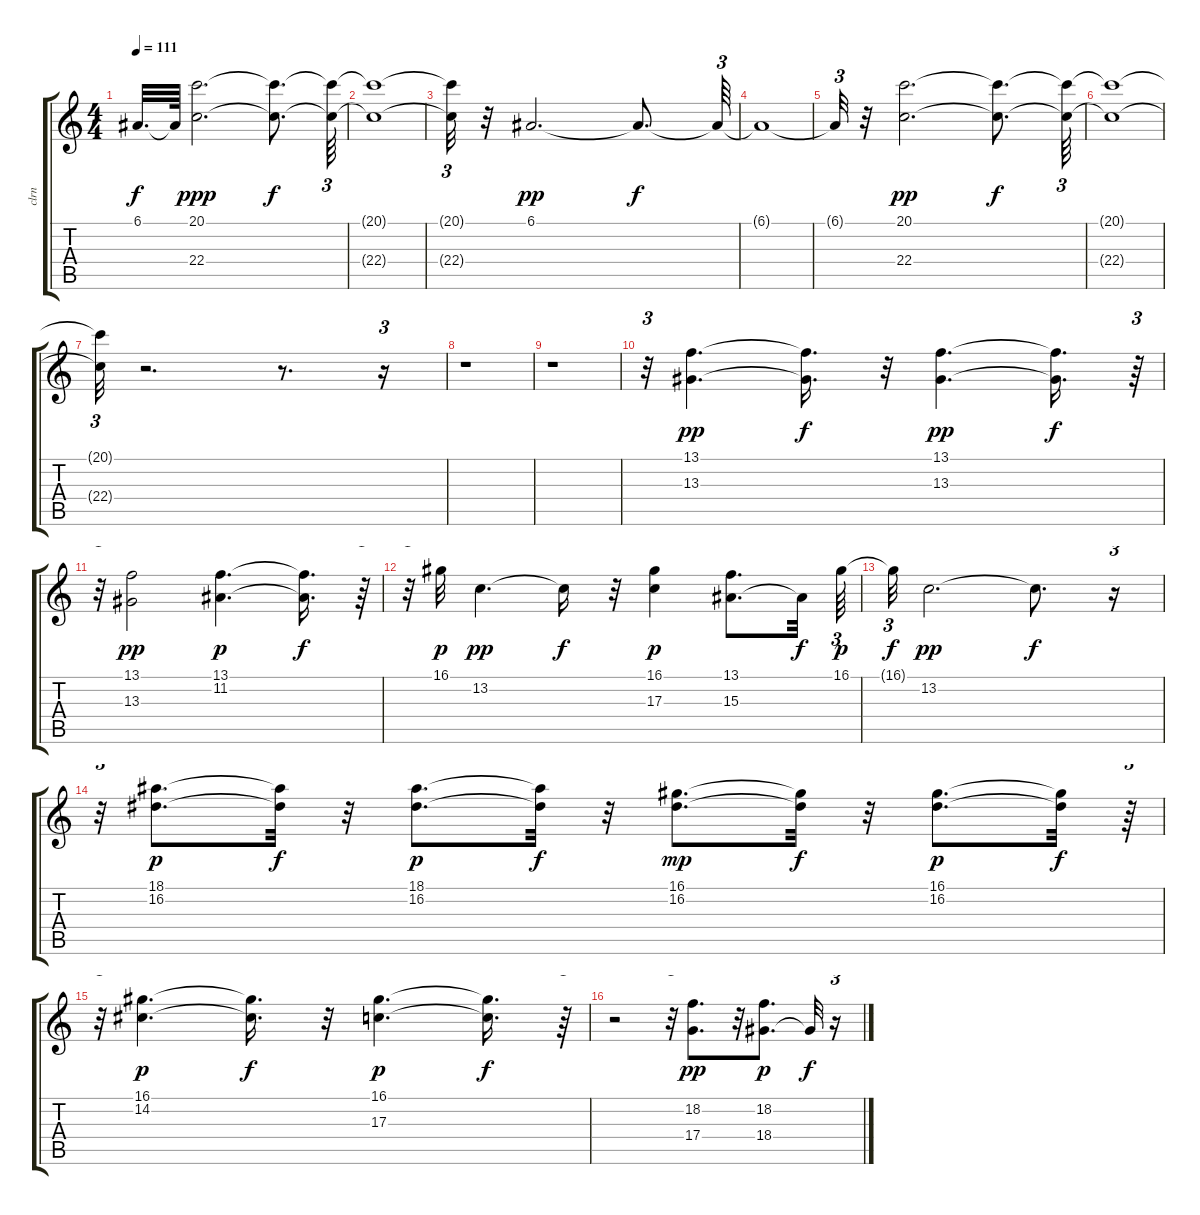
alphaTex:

\track ("clrn" "clrn") {instrument clarinet}
\staff {score tabs}
\tuning (E4 B3 G3 D3 A2 E2) {hide}
\ts (4 4)
\tempo 111
\clef g2
\ks c
6.1{t}.32{d dy f} 6.1{t}.64 (20.1 22.4).2{d dy ppp} (20.1{t} 22.4{t}).8{d dy f} (20.1{t} 22.4{t}).64{tu (3 2)} |
(20.1{t} 22.4{t}).1 |
(20.1{t} 22.4{t}).32{tu (3 2)} r.32 6.1.2{d dy pp} 6.1{t}.8{d dy f} 6.1{t}.64{tu (3 2)} |
6.1{t}.1 |
6.1{t}.32{tu (3 2)} r.32 (20.1 22.4).2{d dy pp} (20.1{t} 22.4{t}).8{d dy f} (20.1{t} 22.4{t}).64{tu (3 2)} |
(20.1{t} 22.4{t}).1 |
(20.1{t} 22.4{t}).32{tu (3 2)} r.2{d} r.8{d} r.16{tu (3 2)} |
r.1 |
r.1 |
r.32{tu (3 2)} (13.1 13.3).4{d dy pp} (13.1{t} 13.3{t}).16{d dy f} r.32 (13.1 13.3).4{d dy pp} (13.1{t} 13.3{t}).16{d dy f} r.64{tu (3 2)} |
r.32{tu (3 2)} (13.1 13.3).2{dy pp} (13.1 11.2).4{d dy p} (13.1{t} 11.2{t}).16{d dy f} r.64{tu (3 2)} |
r.32{tu (3 2)} 16.1.32{dy p} 13.2.4{d dy pp} 13.2{t}.16{dy f} r.32 (16.1 17.3).4{dy p} (13.1 15.3).8{d} 15.3{t}.32{dy f} 16.1.64{tu (3 2) dy p} |
16.1{t}.32{tu (3 2) dy f} 13.2.2{d dy pp} 13.2{t}.8{d dy f} r.16{tu (3 2)} |
r.32{tu (3 2)} (18.1 16.2).8{d dy p} (18.1{t} 16.2{t}).32{dy f} r.32 (18.1 16.2).8{d dy p} (18.1{t} 16.2{t}).32{dy f} r.32 (16.1 16.2).8{d dy mp} (16.1{t} 16.2{t}).32{dy f} r.32 (16.1 16.2).8{d dy p} (16.1{t} 16.2{t}).32{dy f} r.64{tu (3 2)} |
r.32{tu (3 2)} (16.1 14.2).4{d dy p} (16.1{t} 14.2{t}).16{d dy f} r.32 (16.1 17.3).4{d dy p} (16.1{t} 17.3{t}).16{d dy f} r.64{tu (3 2)} |
r.2 r.32{tu (3 2)} (18.2 17.4).8{d dy pp} r.32 (18.2 18.4).8{d dy p} 18.4{t}.32{dy f} r.16{tu (3 2)}
